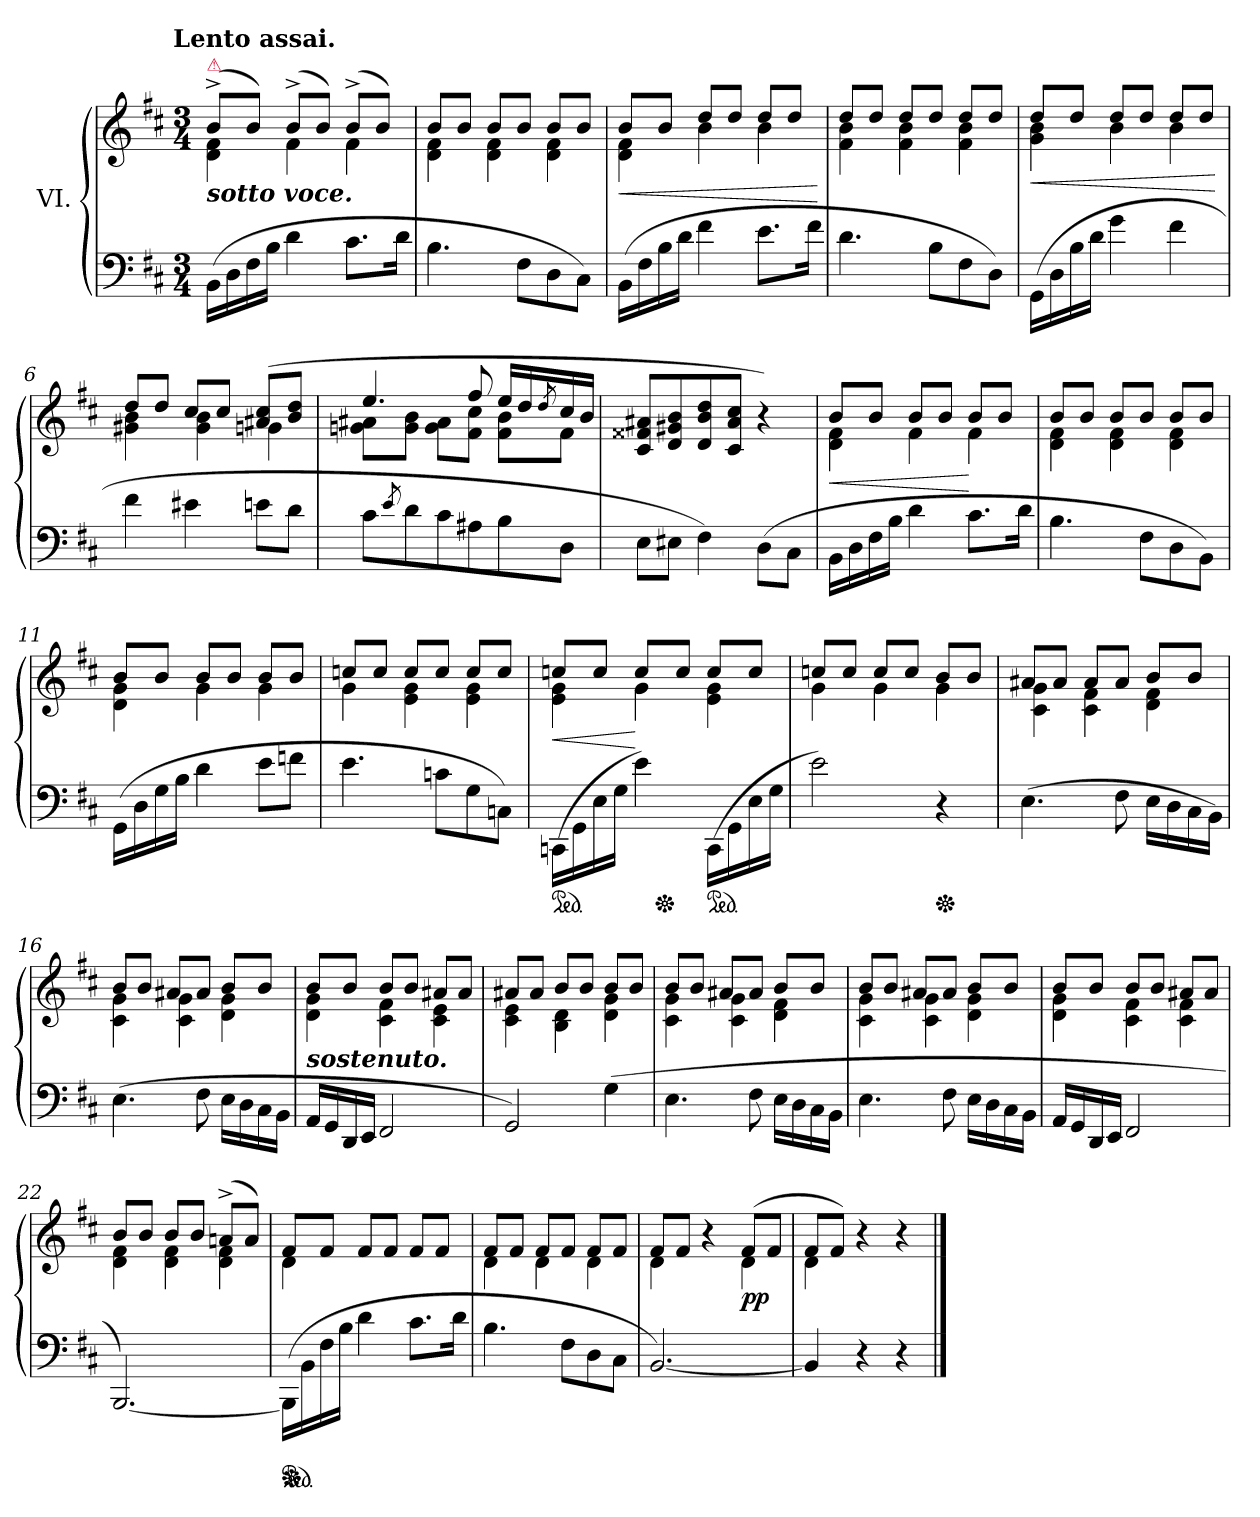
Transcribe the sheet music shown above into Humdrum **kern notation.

**kern	**kern	**dynam
*part1	*part1	*part1
*staff2	*staff1	*staff1/2
*I"VI.	*	*
*clefF4	*clefG2	*
*k[f#c#]	*k[f#c#]	*
*b:	*b:	*
!!LO:TX:omd:t=Lento assai.
*M3/4	*M3/4	*
*MM48	*MM48	*
=1	=1	=1
*	*^	*
!	!LO:TX:b:Bi:t=sotto voce.	!	!
!	!LO:TX:a:color=crimson:t=⚠	!	!
(>16BBLL	(>8b^L	4d 4f#	.
16D	.	.	.
16F#	8bJ)	.	.
16BJJ	.	.	.
4d	(>8b^L	4f#	.
.	8bJ)	.	.
8.c#L	(>8b^L	4f#	.
.	8bJ)	.	.
16dJk	.	.	.
=2	=2	=2	=2
4.B	8bL	4d 4f#	.
.	8bJ	.	.
.	8bL	4d 4f#	.
8F#L	8bJ	.	.
8D	8bL	4d 4f#	.
8C#J)	8bJ	.	.
=3	=3	=3	=3
!	!	!	!LO:HP:b
(>16BBLL	8bL	4d 4f#	<
16F#	.	.	.
16B	8bJ	.	.
16dJJ	.	.	.
4f#	8ddL	4b	.
.	8ddJ	.	.
8.eL	8ddL	4b	.
.	8ddJ	.	.
16f#Jk	.	.	.
*	*v	*v	*
.	.	[
=4	=4	=4
*	*^	*
4.d	8ddL	4f# 4b	.
.	8ddJ	.	.
.	8ddL	4f# 4b	.
8BL	8ddJ	.	.
8F#	8ddL	4f# 4b	.
8DJ)	8ddJ	.	.
=5	=5	=5	=5
!	!	!	!LO:HP:b
(>16GGLL	8ddL	4g 4b	<
16D	.	.	.
16B	8ddJ	.	.
16dJJ	.	.	.
4g	8ddL	4b	.
.	8ddJ	.	.
4f#	8ddL	4b	.
.	8ddJ	.	.
*	*v	*v	*
.	.	[
=6	=6	=6
*	*^	*
4f#	8ddL	4g#X 4b	.
.	8ddJ	.	.
4e#X	8cc#L	4g# 4b	.
.	8cc#J	.	.
8enL	(>8a#X 8cc#L	4gn	.
8dJ	8b 8ddJ	.	.
=7	=7	=7	=7
8c#L	4.ee	8gn 8a#XL	.
8qe/	.	.	.
8d	.	8g 8bJ	.
8c#	.	8g 8a#L	.
8A#X	8ff#	8f# 8cc#J	.
8B	16eeLL	8f# 8bL	.
.	16dd	.	.
.	8qdd/	.	.
8DJ	16cc#	8f#J	.
.	16bJJ	.	.
*	*v	*v	*
=8	=8	=8
8EL	8c# 8f##X 8a#XL	.
8E#XJ	8d 8g#X 8b	.
4F#)	8d 8b 8dd	.
.	8c# 8a# 8cc#J	.
(>8D\L	4r)	.
8C#J	.	.
=9	=9	=9
*	*^	*
!	!	!	!LO:HP:b
16BBLL	8bL	4d 4f#	<
16D	.	.	.
16F#	8bJ	.	.
16BJJ	.	.	.
4d	8bL	4f#	.
.	8bJ	.	.
8.c#L	8bL	4f#	[
.	8bJ	.	.
16dJk	.	.	.
=10	=10	=10	=10
4.B	8bL	4d 4f#	.
.	8bJ	.	.
.	8bL	4d 4f#	.
8F#L	8bJ	.	.
8D	8bL	4d 4f#	.
8BBJ)	8bJ	.	.
=11	=11	=11	=11
(>16GGLL	8bL	4d 4g	.
16D	.	.	.
16G	8bJ	.	.
16BJJ	.	.	.
4d	8bL	4g	.
.	8bJ	.	.
8eL	8bL	4g	.
8fnJ	8bJ	.	.
=12	=12	=12	=12
4.e	8ccnL	4g	.
.	8ccJ	.	.
.	8ccL	4e 4g	.
8cnL	8ccJ	.	.
8G	8ccL	4e 4g	.
8CnJ)	8ccJ	.	.
=13	=13	=13	=13
!LO:TX:a:color=crimson:t=⚠	!	!	!
!	!	!	!LO:HP:b
*ped	*	*	*
*	*	*^	*
(>16CCn\LL	8ccnL	4e 4g	4ryy	<
16GG	.	.	.	.
16E	8ccJ	.	.	.
16GJJ	.	.	.	.
4e)	8ccL	4g	16ryy	[
*Xped	*	*	*	*
.	.	.	4..ryy	.
.	8ccJ	.	.	.
!LO:TX:a:color=crimson:t=⚠	!	!	!	!
*ped	*	*	*	*
(>16CC\LL	8ccL	4e 4g	.	.
16GG	.	.	.	.
16E	8ccJ	.	.	.
16GJJ	.	.	.	.
*	*	*v	*v	*
=14	=14	=14	=14
2e)	8ccnL	4g	.
.	8ccJ	.	.
.	8ccL	4g	.
.	8ccJ	.	.
*Xped	*	*	*
4r	8bL	4g	.
.	8bJ	.	.
=15	=15	=15	=15
(>4.E	8a#XL	4c# 4g	.
.	8a#J	.	.
.	8a#L	4c# 4f#	.
8F#	8a#J	.	.
16E\LL	8bL	4d 4f#	.
16D	.	.	.
16C#	8bJ	.	.
16BBJJ)	.	.	.
=16	=16	=16	=16
(>4.E	8bL	4c# 4g	.
.	8bJ	.	.
.	8a#XL	4c# 4g	.
8F#	8a#J	.	.
16E\LL	8bL	4d 4g	.
16D	.	.	.
16C#	8bJ	.	.
16BBJJ	.	.	.
=17	=17	=17	=17
!	!LO:TX:b:Bi:t=sostenuto.	!	!
16AALL	8bL	4d 4g	.
16GG	.	.	.
16DD	8bJ	.	.
16EEJJ	.	.	.
2FF#	8bL	4c# 4f#	.
.	8bJ	.	.
.	8a#XL	4c# 4e	.
.	8a#J	.	.
=18	=18	=18	=18
2GG)	8a#XL	4c# 4e	.
.	8a#J	.	.
.	8bL	4B 4d	.
.	8bJ	.	.
(>4G	8bL	4d 4g	.
.	8bJ	.	.
=19	=19	=19	=19
4.E	8bL	4c# 4g	.
.	8bJ	.	.
.	8a#XL	4c# 4g	.
8F#	8a#J	.	.
16E\LL	8bL	4d 4f#	.
16D	.	.	.
16C#	8bJ	.	.
16BBJJ	.	.	.
=20	=20	=20	=20
4.E	8bL	4c# 4g	.
.	8bJ	.	.
.	8a#XL	4c# 4g	.
8F#	8a#J	.	.
16E\LL	8bL	4d 4g	.
16D	.	.	.
16C#	8bJ	.	.
16BBJJ	.	.	.
=21	=21	=21	=21
16AALL	8bL	4d 4g	.
16GG	.	.	.
16DD	8bJ	.	.
16EEJJ	.	.	.
2FF#	8bL	4c# 4f#	.
.	8bJ	.	.
.	8a#XL	4c# 4f#	.
.	8a#J	.	.
=22	=22	=22	=22
[2.BBB)	8bL	4d 4f#	.
.	8bJ	.	.
.	8bL	4d 4f#	.
.	8bJ	.	.
.	(>8an^L	4d 4f#	.
.	8aJ)	.	.
=23	=23	=23	=23
!LO:TX:a:color=crimson:t=⚠	!	!	!
*ped	*	*	*
*Xped	*	*	*
(>16BBB\LL]	8f#L	4d	.
16BB	.	.	.
16F#	8f#J	.	.
16BJJ	.	.	.
4d	8f#L	2ryy	.
.	8f#J	.	.
8.c#L	8f#L	.	.
.	8f#J	.	.
16dJk	.	.	.
=24	=24	=24	=24
4.B	8f#L	4d	.
.	8f#J	.	.
.	8f#L	4d	.
8F#L	8f#J	.	.
8D	8f#L	4d	.
8C#J	8f#J	.	.
=25	=25	=25	=25
[2.BB)	8f#L	4d	.
.	8f#J	.	.
.	4r	4ryy	.
.	(>8f#L	4d	pp
.	8f#J	.	.
=26	=26	=26	=26
4BB]	8f#L	4d	.
.	8f#J)	.	.
4r	4r	4ryy	.
4r	4r	4ryy	.
*	*v	*v	*
==	==	==
*-	*-	*-
